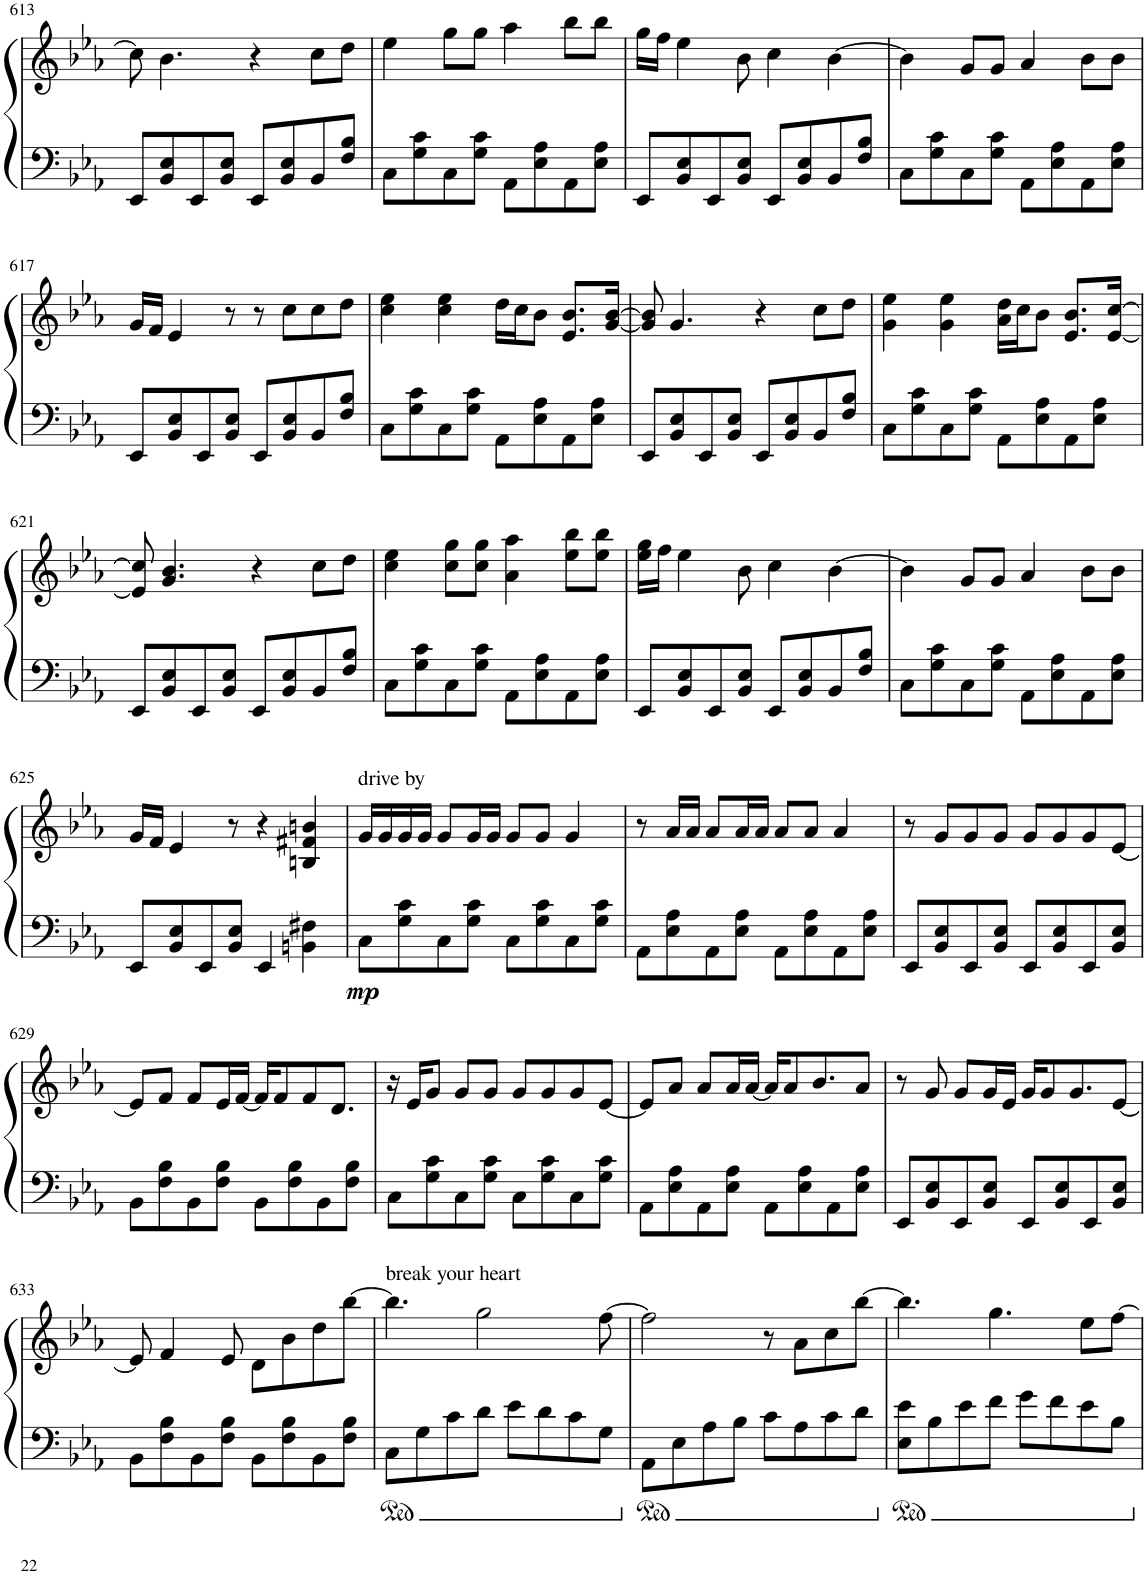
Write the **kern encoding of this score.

**kern	**kern	**dynam
*part1	*part1	*part1
*staff2	*staff1	*staff1/2
*I"Piano	*	*
*I'Pno.	*	*
!!LO:PB:g=z
*clefF4	*clefG2	*
*k[b-e-a-]	*k[b-e-a-]	*
*M4/4	*M4/4	*
=613	=613	=613
8EE-/L	8cc\]	.
8BB-/ 8E-/	4.b-\	.
8EE-/	.	.
8BB-/ 8E-/J	.	.
8EE-/L	4r	.
8BB-/ 8E-/	.	.
8BB-/	8cc\L	.
8F/ 8B-/J	8dd\J	.
=614	=614	=614
8C\L	4ee-\	.
8G\ 8c\	.	.
8C\	8gg\L	.
8G\ 8c\J	8gg\J	.
8AA-\L	4aa-\	.
8E-\ 8A-\	.	.
8AA-\	8bb-\L	.
8E-\ 8A-\J	8bb-\J	.
=615	=615	=615
8EE-/L	16gg\LL	.
.	16ff\JJ	.
8BB-/ 8E-/	4ee-\	.
8EE-/	.	.
8BB-/ 8E-/J	8b-\	.
8EE-/L	4cc\	.
8BB-/ 8E-/	.	.
8BB-/	[4b-\	.
8F/ 8B-/J	.	.
=616	=616	=616
8C\L	4b-\]	.
8G\ 8c\	.	.
8C\	8g/L	.
8G\ 8c\J	8g/J	.
8AA-\L	4a-/	.
8E-\ 8A-\	.	.
8AA-\	8b-\L	.
8E-\ 8A-\J	8b-\J	.
!!LO:LB:g=z
=617	=617	=617
8EE-/L	16g/LL	.
.	16f/JJ	.
8BB-/ 8E-/	4e-/	.
8EE-/	.	.
8BB-/ 8E-/J	8r	.
8EE-/L	8r	.
8BB-/ 8E-/	8cc\L	.
8BB-/	8cc\	.
8F/ 8B-/J	8dd\J	.
=618	=618	=618
8C\L	4cc\ 4ee-\	.
8G\ 8c\	.	.
8C\	4cc\ 4ee-\	.
8G\ 8c\J	.	.
8AA-\L	16dd\LL	.
.	16cc\J	.
8E-\ 8A-\	8b-\J	.
8AA-\	8.e-/ 8.b-/L	.
8E-\ 8A-\J	.	.
.	[16g/ [16b-/Jk	.
=619	=619	=619
8EE-/L	8g/] 8b-/]	.
8BB-/ 8E-/	4.g/	.
8EE-/	.	.
8BB-/ 8E-/J	.	.
8EE-/L	4r	.
8BB-/ 8E-/	.	.
8BB-/	8cc\L	.
8F/ 8B-/J	8dd\J	.
=620	=620	=620
8C\L	4g\ 4ee-\	.
8G\ 8c\	.	.
8C\	4g\ 4ee-\	.
8G\ 8c\J	.	.
8AA-\L	16a-\ 16dd\LL	.
.	16cc\J	.
8E-\ 8A-\	8b-\J	.
8AA-\	8.e-/ 8.b-/L	.
8E-\ 8A-\J	.	.
.	[16e-/ [16cc/Jk	.
!!LO:LB:g=z
=621	=621	=621
8EE-/L	8e-/] 8cc/]	.
8BB-/ 8E-/	4.g/ 4.b-/	.
8EE-/	.	.
8BB-/ 8E-/J	.	.
8EE-/L	4r	.
8BB-/ 8E-/	.	.
8BB-/	8cc\L	.
8F/ 8B-/J	8dd\J	.
=622	=622	=622
8C\L	4cc\ 4ee-\	.
8G\ 8c\	.	.
8C\	8cc\ 8gg\L	.
8G\ 8c\J	8cc\ 8gg\J	.
8AA-\L	4a-\ 4aa-\	.
8E-\ 8A-\	.	.
8AA-\	8ee-\ 8bb-\L	.
8E-\ 8A-\J	8ee-\ 8bb-\J	.
=623	=623	=623
8EE-/L	16ee-\ 16gg\LL	.
.	16ff\JJ	.
8BB-/ 8E-/	4ee-\	.
8EE-/	.	.
8BB-/ 8E-/J	8b-\	.
8EE-/L	4cc\	.
8BB-/ 8E-/	.	.
8BB-/	[4b-\	.
8F/ 8B-/J	.	.
=624	=624	=624
8C\L	4b-\]	.
8G\ 8c\	.	.
8C\	8g/L	.
8G\ 8c\J	8g/J	.
8AA-\L	4a-/	.
8E-\ 8A-\	.	.
8AA-\	8b-\L	.
8E-\ 8A-\J	8b-\J	.
!!LO:LB:g=z
=625	=625	=625
8EE-/L	16g/LL	.
.	16f/JJ	.
8BB-/ 8E-/	4e-/	.
8EE-/	.	.
8BB-/ 8E-/J	8r	.
4EE-/	4r	.
4BBn\ 4F#X\	4Bn/ 4f#X/ 4bn/	.
=626	=626	=626
!	!LO:TX:a:t=drive by	!
!	!	!LO:DY:b=2
8C\L	16g/LL	mp
.	16g/	.
8G\ 8c\	16g/	.
.	16g/JJ	.
8C\	8g/L	.
8G\ 8c\J	16g/L	.
.	16g/JJ	.
8C\L	8g/L	.
8G\ 8c\	8g/J	.
8C\	4g/	.
8G\ 8c\J	.	.
=627	=627	=627
8AA-\L	8r	.
8E-\ 8A-\	16a-/LL	.
.	16a-/JJ	.
8AA-\	8a-/L	.
8E-\ 8A-\J	16a-/L	.
.	16a-/JJ	.
8AA-\L	8a-/L	.
8E-\ 8A-\	8a-/J	.
8AA-\	4a-/	.
8E-\ 8A-\J	.	.
=628	=628	=628
8EE-/L	8r	.
8BB-/ 8E-/	8g/L	.
8EE-/	8g/	.
8BB-/ 8E-/J	8g/J	.
8EE-/L	8g/L	.
8BB-/ 8E-/	8g/	.
8EE-/	8g/	.
8BB-/ 8E-/J	[8e-/J	.
!!LO:LB:g=z
=629	=629	=629
8BB-\L	8e-/L]	.
8F\ 8B-\	8f/J	.
8BB-\	8f/L	.
8F\ 8B-\J	16e-/L	.
.	[16f/JJ	.
8BB-\L	16f/KL]	.
.	8f/	.
8F\ 8B-\	.	.
.	8f/	.
8BB-\	.	.
.	8.d/J	.
8F\ 8B-\J	.	.
=630	=630	=630
8C\L	16r	.
.	16e-/KL	.
8G\ 8c\	8g/J	.
8C\	8g/L	.
8G\ 8c\J	8g/J	.
8C\L	8g/L	.
8G\ 8c\	8g/	.
8C\	8g/	.
8G\ 8c\J	[8e-/J	.
=631	=631	=631
8AA-\L	8e-/L]	.
8E-\ 8A-\	8a-/J	.
8AA-\	8a-/L	.
8E-\ 8A-\J	16a-/L	.
.	[16a-/JJ	.
8AA-\L	16a-/KL]	.
.	8a-/	.
8E-\ 8A-\	.	.
.	8.b-/	.
8AA-\	.	.
8E-\ 8A-\J	8a-/J	.
=632	=632	=632
8EE-/L	8r	.
8BB-/ 8E-/	8g/	.
8EE-/	8g/L	.
8BB-/ 8E-/J	16g/L	.
.	16e-/JJ	.
8EE-/L	16g/KL	.
.	8g/	.
8BB-/ 8E-/	.	.
.	8.g/	.
8EE-/	.	.
8BB-/ 8E-/J	[8e-/J	.
!!LO:LB:g=z
=633	=633	=633
8BB-\L	8e-/]	.
8F\ 8B-\	4f/	.
8BB-\	.	.
8F\ 8B-\J	8e-/	.
8BB-\L	8d\L	.
8F\ 8B-\	8b-\	.
8BB-\	8dd\	.
8F\ 8B-\J	[8bb-\J	.
=634	=634	=634
!	!LO:TX:a:t=break your heart	!
8C\L	4.bb-\]	.
8G\	.	.
8c\	.	.
8d\J	2gg\	.
8e-\L	.	.
8d\	.	.
8c\	.	.
8G\J	[8ff\	.
=635	=635	=635
8AA-\L	2ff\]	.
8E-\	.	.
8A-\	.	.
8B-\J	.	.
8c\L	8r	.
8A-\	8a-\L	.
8c\	8cc\	.
8d\J	[8bb-\J	.
=636	=636	=636
8E-\ 8e-\L	4.bb-\]	.
8B-\	.	.
8e-\	.	.
8f\J	4.gg\	.
8g\L	.	.
8f\	.	.
8e-\	8ee-\L	.
8B-\J	[8ff\J	.
=	=	=
*-	*-	*-
